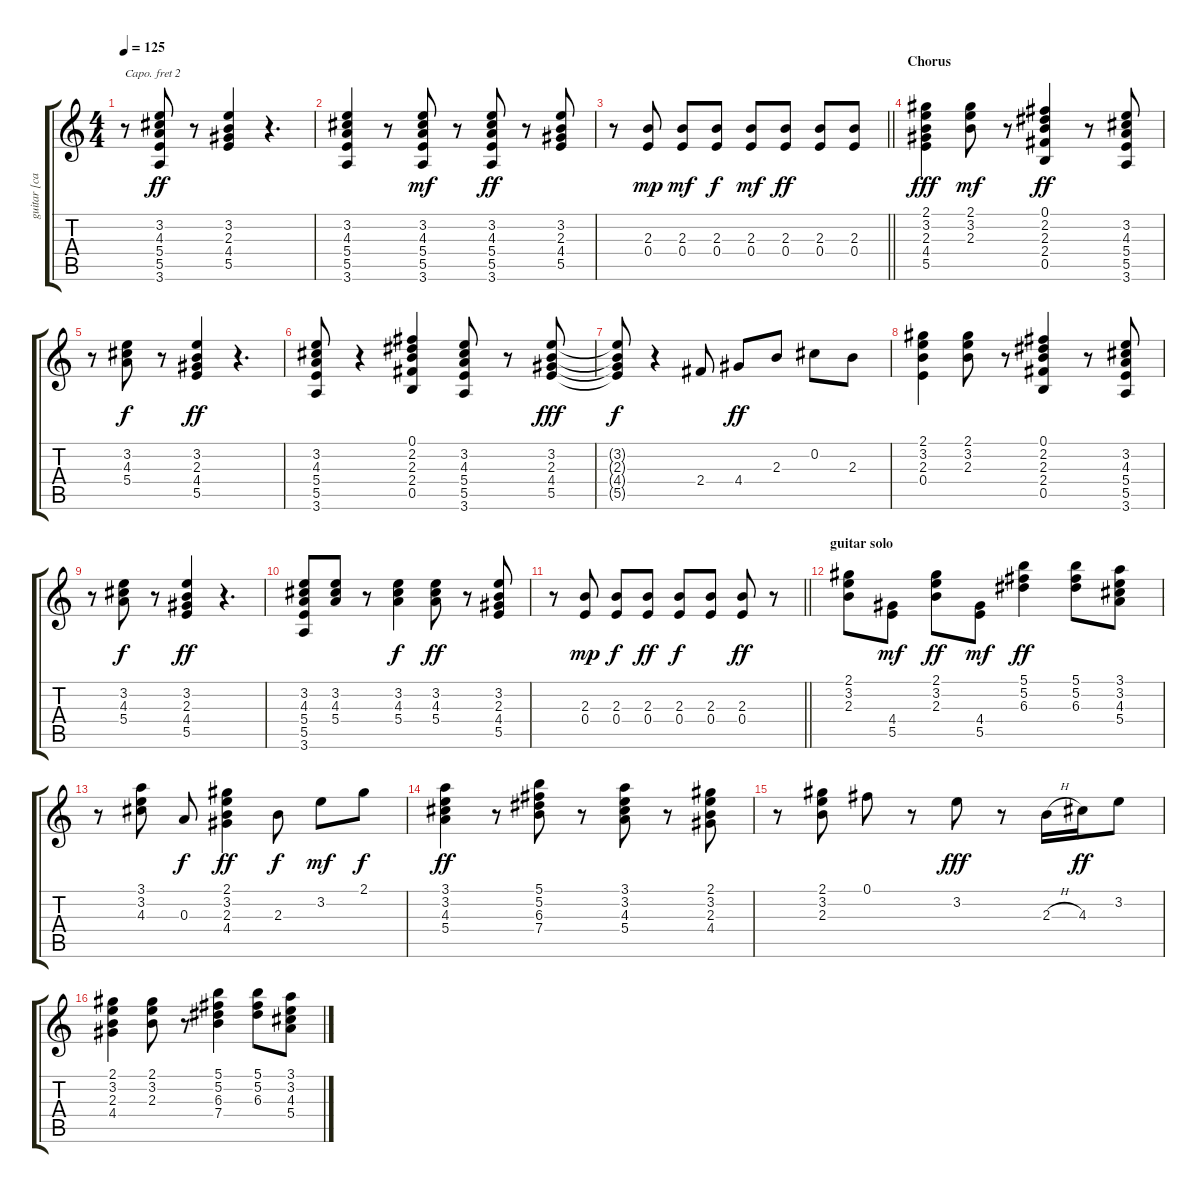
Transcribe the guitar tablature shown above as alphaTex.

\track ("guitar [capo 2]" "guitar [ca") {instrument acousticguitarsteel}
\staff {score tabs}
\capo 2
\tuning (E4 B3 G3 D3 A2 E2) {hide}
\ts (4 4)
\tempo 125
\clef g2
\ks c
r.8{dy ff} (3.2 4.3 5.4 5.5 3.6).8 r.8 (3.2 2.3 4.4 5.5).4 r.4{d} |
(3.2 4.3 5.4 5.5 3.6).4 r.8 (3.2 4.3 5.4 5.5 3.6).8{dy mf} r.8 (3.2 4.3 5.4 5.5 3.6).8{dy ff} r.8 (3.2 2.3 4.4 5.5).8 |
\barLineRight lightlight
r.8 (2.3 0.4).8{dy mp} (2.3 0.4).8{dy mf} (2.3 0.4).8{dy f} (2.3 0.4).8{dy mf} (2.3 0.4).8{dy ff} (2.3 0.4).8 (2.3 0.4).8 |
\section ("" "Chorus")
(2.1 3.2 2.3 4.4 5.5).4{dy fff} (2.1 3.2 2.3).8{dy mf} r.8 (0.1 2.2 2.3 2.4 0.5).4{dy ff} r.8 (3.2 4.3 5.4 5.5 3.6).8 |
r.8 (3.2 4.3 5.4).8{dy f} r.8 (3.2 2.3 4.4 5.5).4{dy ff} r.4{d} |
(3.2 4.3 5.4 5.5 3.6).8 r.4 (0.1 2.2 2.3 2.4 0.5).4 (3.2 4.3 5.4 5.5 3.6).8 r.8 (3.2 2.3 4.4 5.5).8{dy fff} |
(3.2{t} 2.3{t} 4.4{t} 5.5{t}).8{dy f} r.4 2.4.8 4.4.8{dy ff} 2.3.8 0.2.8 2.3.8 |
(2.1 3.2 2.3 0.4).4 (2.1 3.2 2.3).8 r.8 (0.1 2.2 2.3 2.4 0.5).4 r.8 (3.2 4.3 5.4 5.5 3.6).8 |
r.8 (3.2 4.3 5.4).8{dy f} r.8 (3.2 2.3 4.4 5.5).4{dy ff} r.4{d} |
(3.2 4.3 5.4 5.5 3.6).8 (3.2 4.3 5.4).8 r.8 (3.2 4.3 5.4).4{dy f} (3.2 4.3 5.4).8{dy ff} r.8 (3.2 2.3 4.4 5.5).8 |
\barLineRight lightlight
r.8 (2.3 0.4).8{dy mp} (2.3 0.4).8{dy f} (2.3 0.4).8{dy ff} (2.3 0.4).8{dy f} (2.3 0.4).8 (2.3 0.4).8{dy ff} r.8 |
\section ("" "guitar solo")
(2.1 3.2 2.3).8 (4.4 5.5).8{dy mf} (2.1 3.2 2.3).8{dy ff} (4.4 5.5).8{dy mf} (5.1 5.2 6.3).4{dy ff} (5.1 5.2 6.3).8 (3.1 3.2 4.3 5.4).8 |
r.8 (3.1 3.2 4.3).8 0.3.8{dy f} (2.1 3.2 2.3 4.4).4{dy ff} 2.3.8{dy f} 3.2.8{dy mf} 2.1.8{dy f} |
(3.1 3.2 4.3 5.4).4{dy ff} r.8 (5.1 5.2 6.3 7.4).8 r.8 (3.1 3.2 4.3 5.4).8 r.8 (2.1 3.2 2.3 4.4).8 |
r.8 (2.1 3.2 2.3).8 0.1.8 r.8 3.2.8{dy fff} r.8 2.3{h}.16 4.3.16{dy ff} 3.2.8 |
(2.1 3.2 2.3 4.4).4 (2.1 3.2 2.3).8 r.8 (5.1 5.2 6.3 7.4).4 (5.1 5.2 6.3).8 (3.1 3.2 4.3 5.4).8
